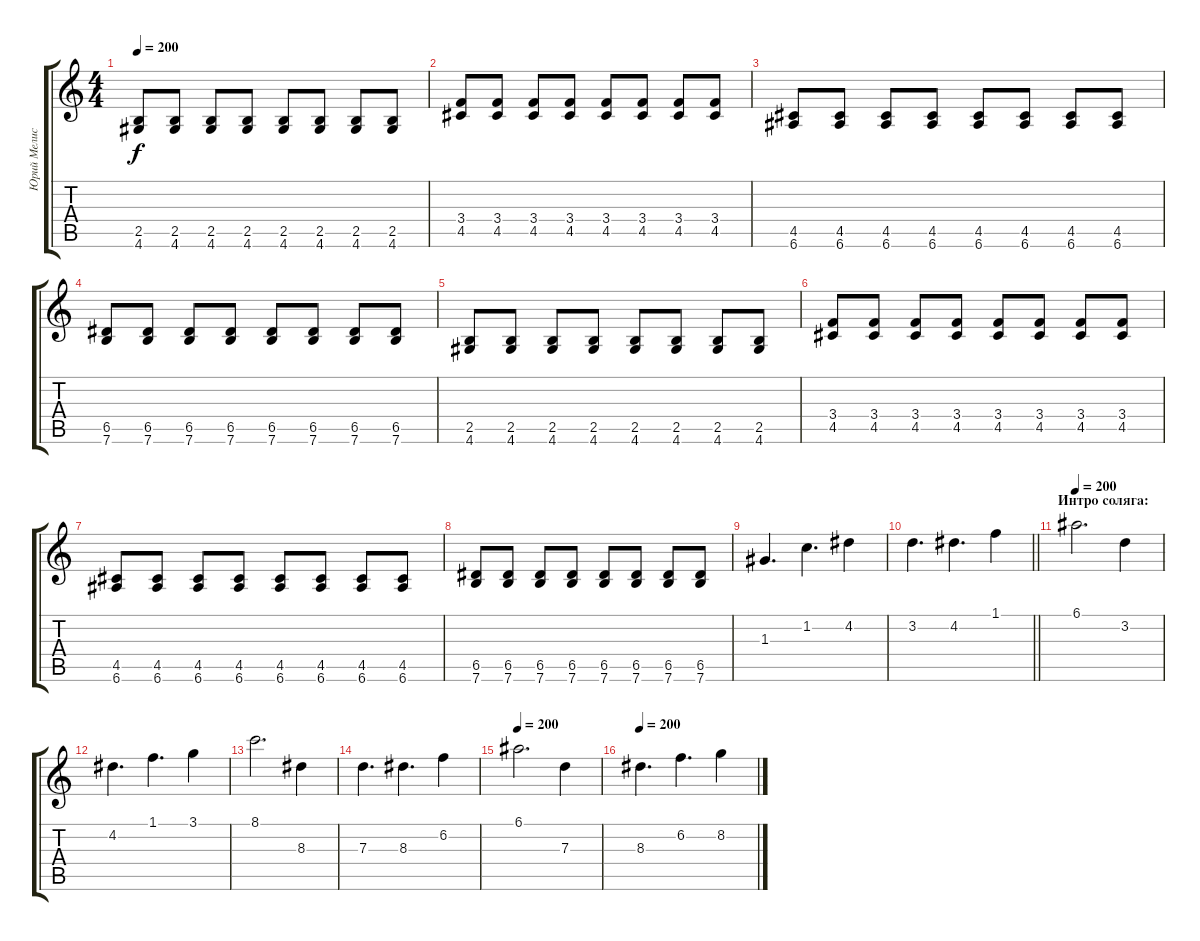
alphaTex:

\track ("Юрий Мелисов" "Юрий Мелис") {instrument overdrivenguitar}
\staff {score tabs}
\tuning (E4 B3 G3 D3 A2 E2) {hide}
\ts (4 4)
\tempo 200
\clef g2
\ks c
(2.5 4.6).8{dy f} (2.5 4.6).8 (2.5 4.6).8 (2.5 4.6).8 (2.5 4.6).8 (2.5 4.6).8 (2.5 4.6).8 (2.5 4.6).8 |
(3.4 4.5).8 (3.4 4.5).8 (3.4 4.5).8 (3.4 4.5).8 (3.4 4.5).8 (3.4 4.5).8 (3.4 4.5).8 (3.4 4.5).8 |
(4.5 6.6).8 (4.5 6.6).8 (4.5 6.6).8 (4.5 6.6).8 (4.5 6.6).8 (4.5 6.6).8 (4.5 6.6).8 (4.5 6.6).8 |
(6.5 7.6).8 (6.5 7.6).8 (6.5 7.6).8 (6.5 7.6).8 (6.5 7.6).8 (6.5 7.6).8 (6.5 7.6).8 (6.5 7.6).8 |
(2.5 4.6).8 (2.5 4.6).8 (2.5 4.6).8 (2.5 4.6).8 (2.5 4.6).8 (2.5 4.6).8 (2.5 4.6).8 (2.5 4.6).8 |
(3.4 4.5).8 (3.4 4.5).8 (3.4 4.5).8 (3.4 4.5).8 (3.4 4.5).8 (3.4 4.5).8 (3.4 4.5).8 (3.4 4.5).8 |
(4.5 6.6).8 (4.5 6.6).8 (4.5 6.6).8 (4.5 6.6).8 (4.5 6.6).8 (4.5 6.6).8 (4.5 6.6).8 (4.5 6.6).8 |
(6.5 7.6).8 (6.5 7.6).8 (6.5 7.6).8 (6.5 7.6).8 (6.5 7.6).8 (6.5 7.6).8 (6.5 7.6).8 (6.5 7.6).8 |
1.3.4{d volume 16} 1.2.4{d} 4.2.4 |
\barLineRight lightlight
3.2.4{d} 4.2.4{d} 1.1.4 |
\section ("" "Интро соляга:")
\tempo 200
6.1.2{d} 3.2.4 |
4.2.4{d} 1.1.4{d} 3.1.4 |
8.1.2{d} 8.3.4 |
7.3.4{d} 8.3.4{d} 6.2.4 |
\tempo 200
6.1.2{d} 7.3.4 |
\tempo 200
8.3.4{d} 6.2.4{d} 8.2.4
